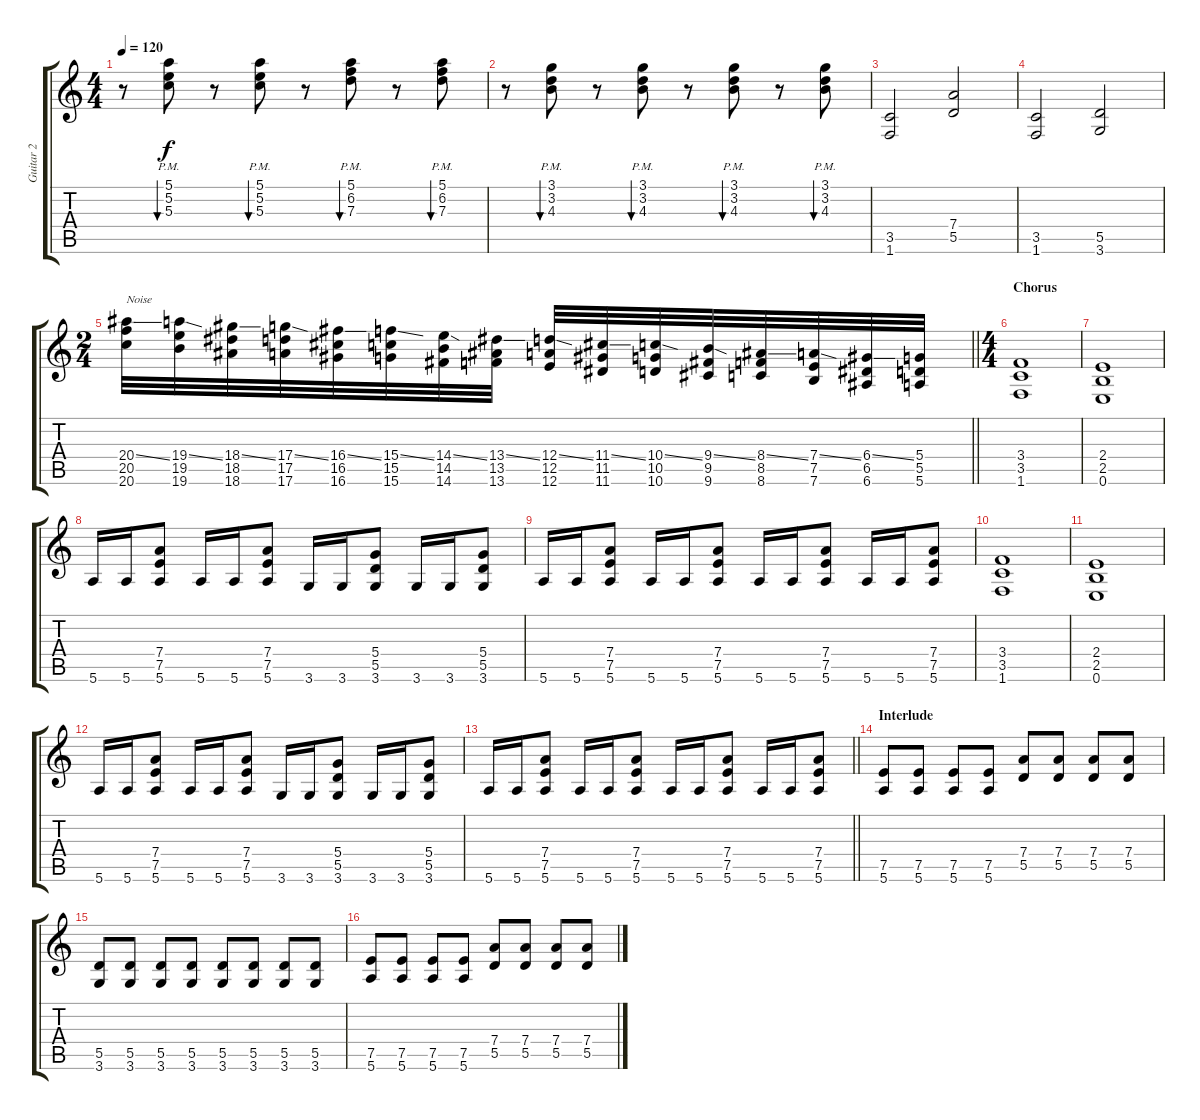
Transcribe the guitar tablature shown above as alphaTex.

\track ("Guitar 2" "Guitar 2") {instrument distortionguitar}
\staff {score tabs}
\tuning (E4 B3 G3 D3 A2 E2) {hide}
\ts (4 4)
\tempo 120
\clef g2
\ks c
r.8{dy f} (5.1{pm} 5.2{pm} 5.3{pm}).8{bu 60} r.8 (5.1{pm} 5.2{pm} 5.3{pm}).8{bu 60} r.8 (5.1{pm} 6.2{pm} 7.3{pm}).8{bu 60} r.8 (5.1{pm} 6.2{pm} 7.3{pm}).8{bu 60} |
r.8 (3.1{pm} 3.2{pm} 4.3{pm}).8{bu 60} r.8 (3.1{pm} 3.2{pm} 4.3{pm}).8{bu 60} r.8 (3.1{pm} 3.2{pm} 4.3{pm}).8{bu 60} r.8 (3.1{pm} 3.2{pm} 4.3{pm}).8{bu 60} |
(3.5 1.6).2{volume 11 balance 8} (7.4 5.5).2 |
(3.5 1.6).2 (5.5 3.6).2 |
\ts (2 4)
\barLineRight lightlight
(20.4{ss} 20.5 20.6).32{txt "Noise"} (19.4{ss} 19.5 19.6).32 (18.4{ss} 18.5 18.6).32 (17.4{ss} 17.5 17.6).32 (16.4{ss} 16.5 16.6).32 (15.4{ss} 15.5 15.6).32 (14.4{ss} 14.5 14.6).32 (13.4{ss} 13.5 13.6).32 (12.4{ss} 12.5 12.6).32 (11.4{ss} 11.5 11.6).32 (10.4{ss} 10.5 10.6).32 (9.4{ss} 9.5 9.6).32 (8.4{ss} 8.5 8.6).32 (7.4{ss} 7.5 7.6).32 (6.4{ss} 6.5 6.6).32 (5.4 5.5 5.6).32 |
\ts (4 4)
\section ("" "Chorus")
(3.4 3.5 1.6).1 |
(2.4 2.5 0.6).1 |
5.6.16 5.6.16 (7.4 7.5 5.6).8 5.6.16 5.6.16 (7.4 7.5 5.6).8 3.6.16 3.6.16 (5.4 5.5 3.6).8 3.6.16 3.6.16 (5.4 5.5 3.6).8 |
5.6.16 5.6.16 (7.4 7.5 5.6).8 5.6.16 5.6.16 (7.4 7.5 5.6).8 5.6.16 5.6.16 (7.4 7.5 5.6).8 5.6.16 5.6.16 (7.4 7.5 5.6).8 |
(3.4 3.5 1.6).1 |
(2.4 2.5 0.6).1 |
5.6.16 5.6.16 (7.4 7.5 5.6).8 5.6.16 5.6.16 (7.4 7.5 5.6).8 3.6.16 3.6.16 (5.4 5.5 3.6).8 3.6.16 3.6.16 (5.4 5.5 3.6).8 |
\barLineRight lightlight
5.6.16 5.6.16 (7.4 7.5 5.6).8 5.6.16 5.6.16 (7.4 7.5 5.6).8 5.6.16 5.6.16 (7.4 7.5 5.6).8 5.6.16 5.6.16 (7.4 7.5 5.6).8 |
\section ("" "Interlude")
(7.5 5.6).8 (7.5 5.6).8 (7.5 5.6).8 (7.5 5.6).8 (7.4 5.5).8 (7.4 5.5).8 (7.4 5.5).8 (7.4 5.5).8 |
(5.5 3.6).8 (5.5 3.6).8 (5.5 3.6).8 (5.5 3.6).8 (5.5 3.6).8 (5.5 3.6).8 (5.5 3.6).8 (5.5 3.6).8 |
(7.5 5.6).8 (7.5 5.6).8 (7.5 5.6).8 (7.5 5.6).8 (7.4 5.5).8 (7.4 5.5).8 (7.4 5.5).8 (7.4 5.5).8
